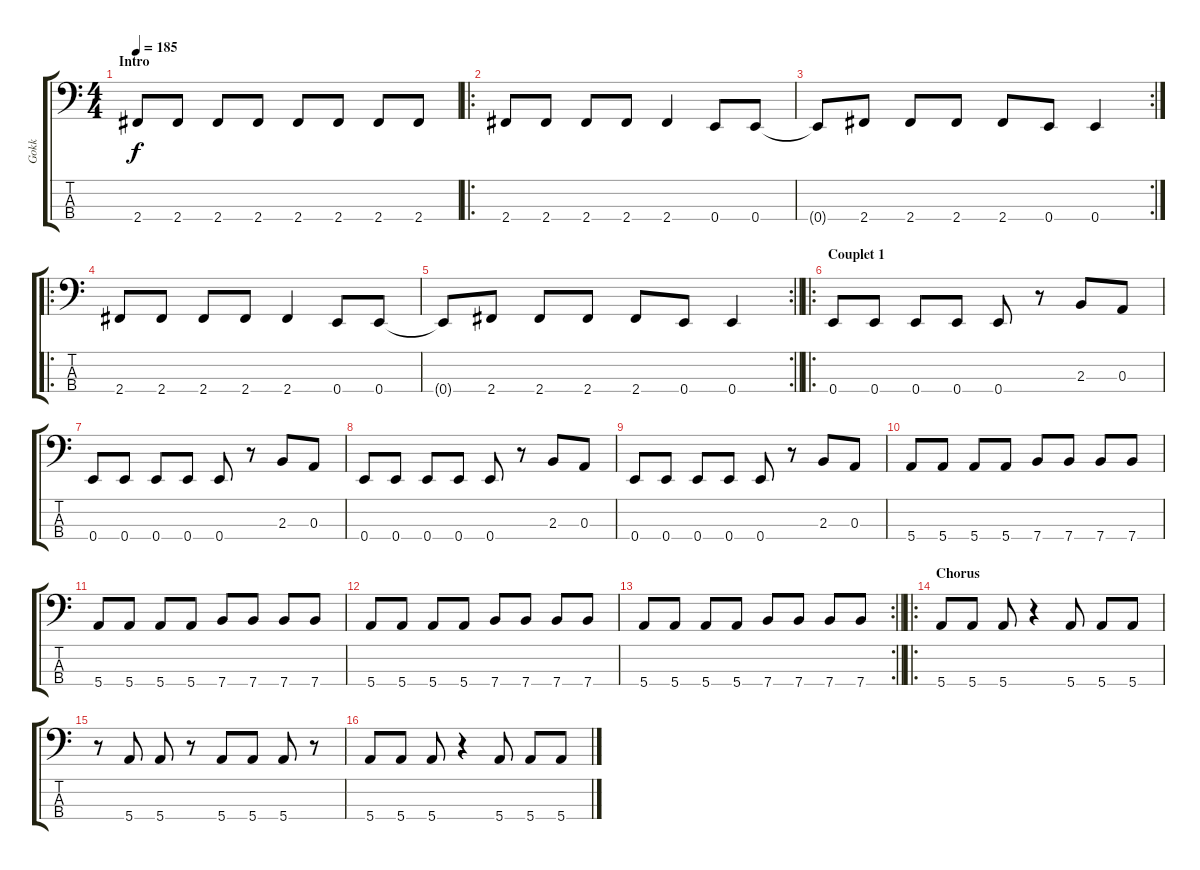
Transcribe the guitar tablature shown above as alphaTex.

\track ("Gokk" "Gokk") {instrument electricbassfinger}
\staff {score tabs}
\tuning (G2 D2 A1 E1) {hide}
\ts (4 4)
\section ("" "Intro")
\tempo 185
\clef f4
\ks c
2.4.8{dy f instrument electricbassfinger} 2.4.8 2.4.8 2.4.8 2.4.8 2.4.8 2.4.8 2.4.8 |
\ro
2.4.8 2.4.8 2.4.8 2.4.8 2.4.4 0.4.8 0.4.8 |
\rc 2
0.4{t}.8 2.4.8 2.4.8 2.4.8 2.4.8 0.4.8 0.4.4 |
\ro
2.4.8 2.4.8 2.4.8 2.4.8 2.4.4 0.4.8 0.4.8 |
\rc 2
\barLineRight lightlight
0.4{t}.8 2.4.8 2.4.8 2.4.8 2.4.8 0.4.8 0.4.4 |
\ro
\section ("" "Couplet 1")
0.4.8 0.4.8 0.4.8 0.4.8 0.4.8 r.8 2.3.8 0.3.8 |
0.4.8 0.4.8 0.4.8 0.4.8 0.4.8 r.8 2.3.8 0.3.8 |
0.4.8 0.4.8 0.4.8 0.4.8 0.4.8 r.8 2.3.8 0.3.8 |
0.4.8 0.4.8 0.4.8 0.4.8 0.4.8 r.8 2.3.8 0.3.8 |
5.4.8 5.4.8 5.4.8 5.4.8 7.4.8 7.4.8 7.4.8 7.4.8 |
5.4.8 5.4.8 5.4.8 5.4.8 7.4.8 7.4.8 7.4.8 7.4.8 |
5.4.8 5.4.8 5.4.8 5.4.8 7.4.8 7.4.8 7.4.8 7.4.8 |
\rc 2
\barLineRight lightlight
5.4.8 5.4.8 5.4.8 5.4.8 7.4.8 7.4.8 7.4.8 7.4.8 |
\ro
\section ("" "Chorus")
5.4.8 5.4.8 5.4.8 r.4 5.4.8 5.4.8 5.4.8 |
r.8 5.4.8 5.4.8 r.8 5.4.8 5.4.8 5.4.8 r.8 |
5.4.8 5.4.8 5.4.8 r.4 5.4.8 5.4.8 5.4.8
